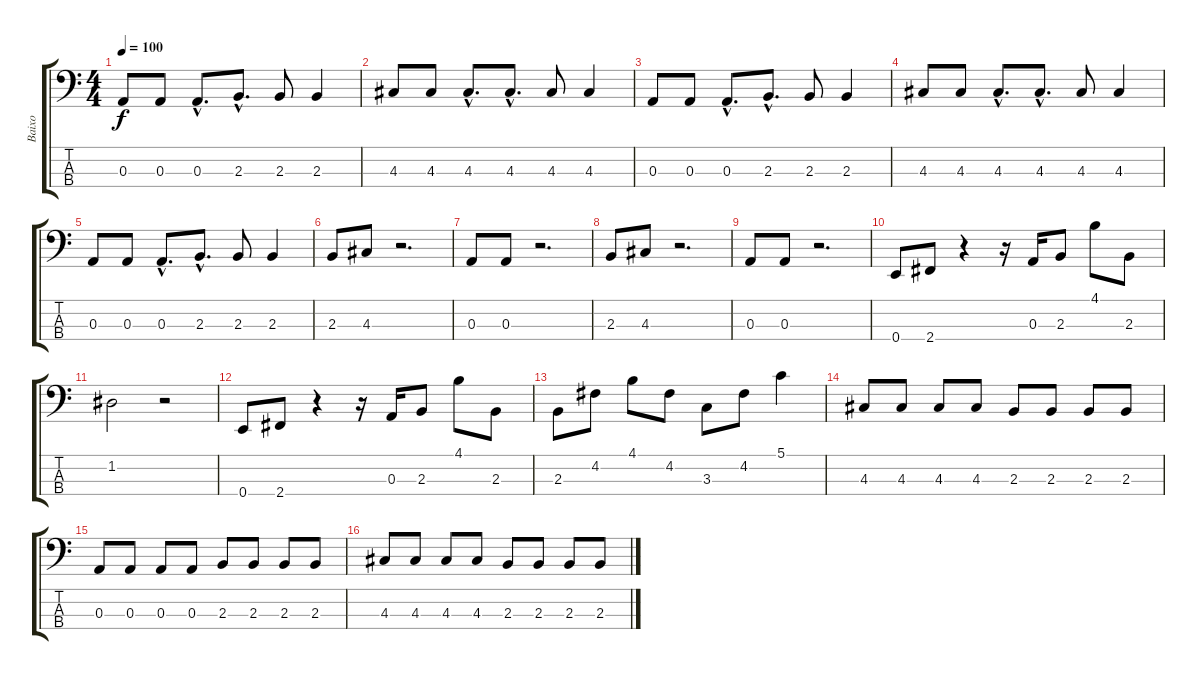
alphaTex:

\track ("Baixo" "Baixo") {instrument electricbassfinger}
\staff {score tabs}
\tuning (G2 D2 A1 E1) {hide}
\ts (4 4)
\tempo 100
\clef f4
\ks c
0.3.8{dy f} 0.3.8 0.3{hac}.8{d} 2.3{hac}.8{d} 2.3.8 2.3.4 |
4.3.8 4.3.8 4.3{hac}.8{d} 4.3{hac}.8{d} 4.3.8 4.3.4 |
0.3.8 0.3.8 0.3{hac}.8{d} 2.3{hac}.8{d} 2.3.8 2.3.4 |
4.3.8 4.3.8 4.3{hac}.8{d} 4.3{hac}.8{d} 4.3.8 4.3.4 |
0.3.8 0.3.8 0.3{hac}.8{d} 2.3{hac}.8{d} 2.3.8 2.3.4 |
2.3.8 4.3.8 r.2{d} |
0.3.8 0.3.8 r.2{d} |
2.3.8 4.3.8 r.2{d} |
0.3.8 0.3.8 r.2{d} |
0.4.8 2.4.8 r.4 r.16 0.3.16 2.3.8 4.1.8 2.3.8 |
1.2.2 r.2 |
0.4.8 2.4.8 r.4 r.16 0.3.16 2.3.8 4.1.8 2.3.8 |
2.3.8 4.2.8 4.1.8 4.2.8 3.3.8 4.2.8 5.1.4 |
4.3.8 4.3.8 4.3.8 4.3.8 2.3.8 2.3.8 2.3.8 2.3.8 |
0.3.8 0.3.8 0.3.8 0.3.8 2.3.8 2.3.8 2.3.8 2.3.8 |
4.3.8 4.3.8 4.3.8 4.3.8 2.3.8 2.3.8 2.3.8 2.3.8
